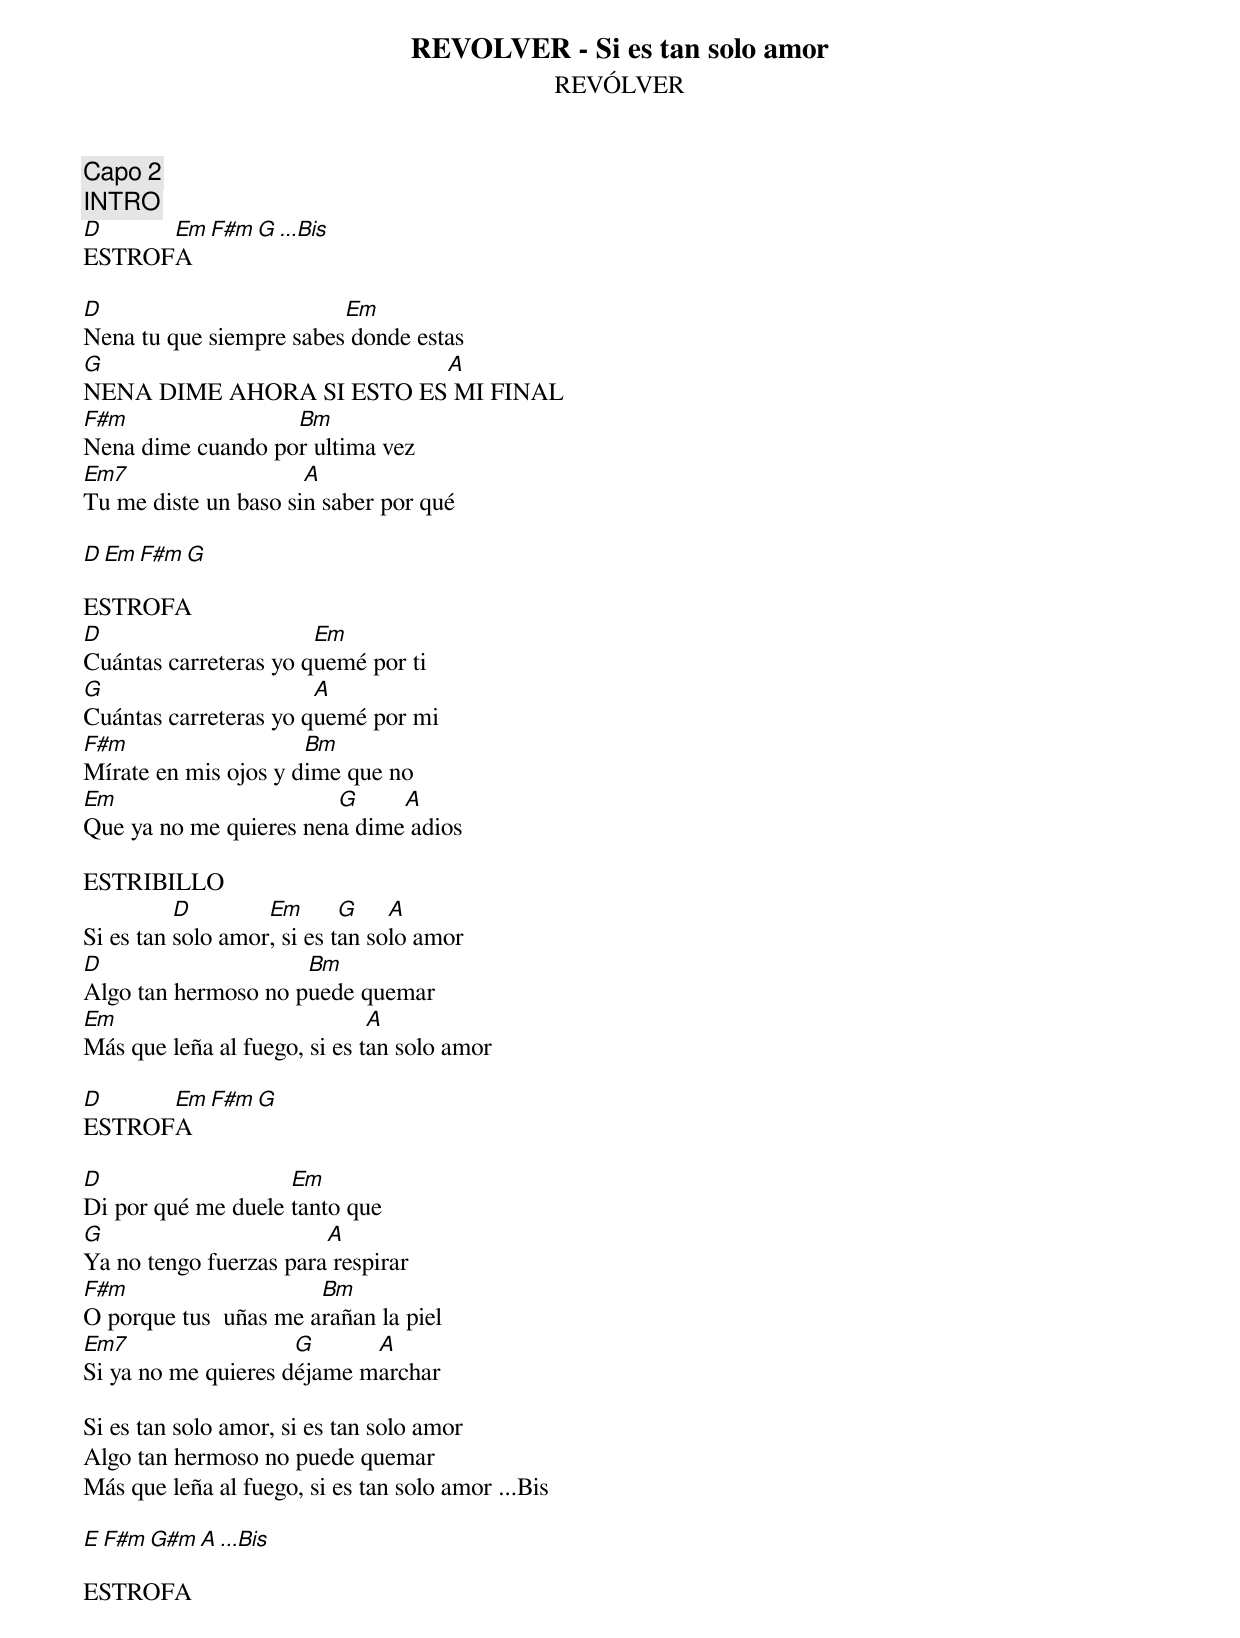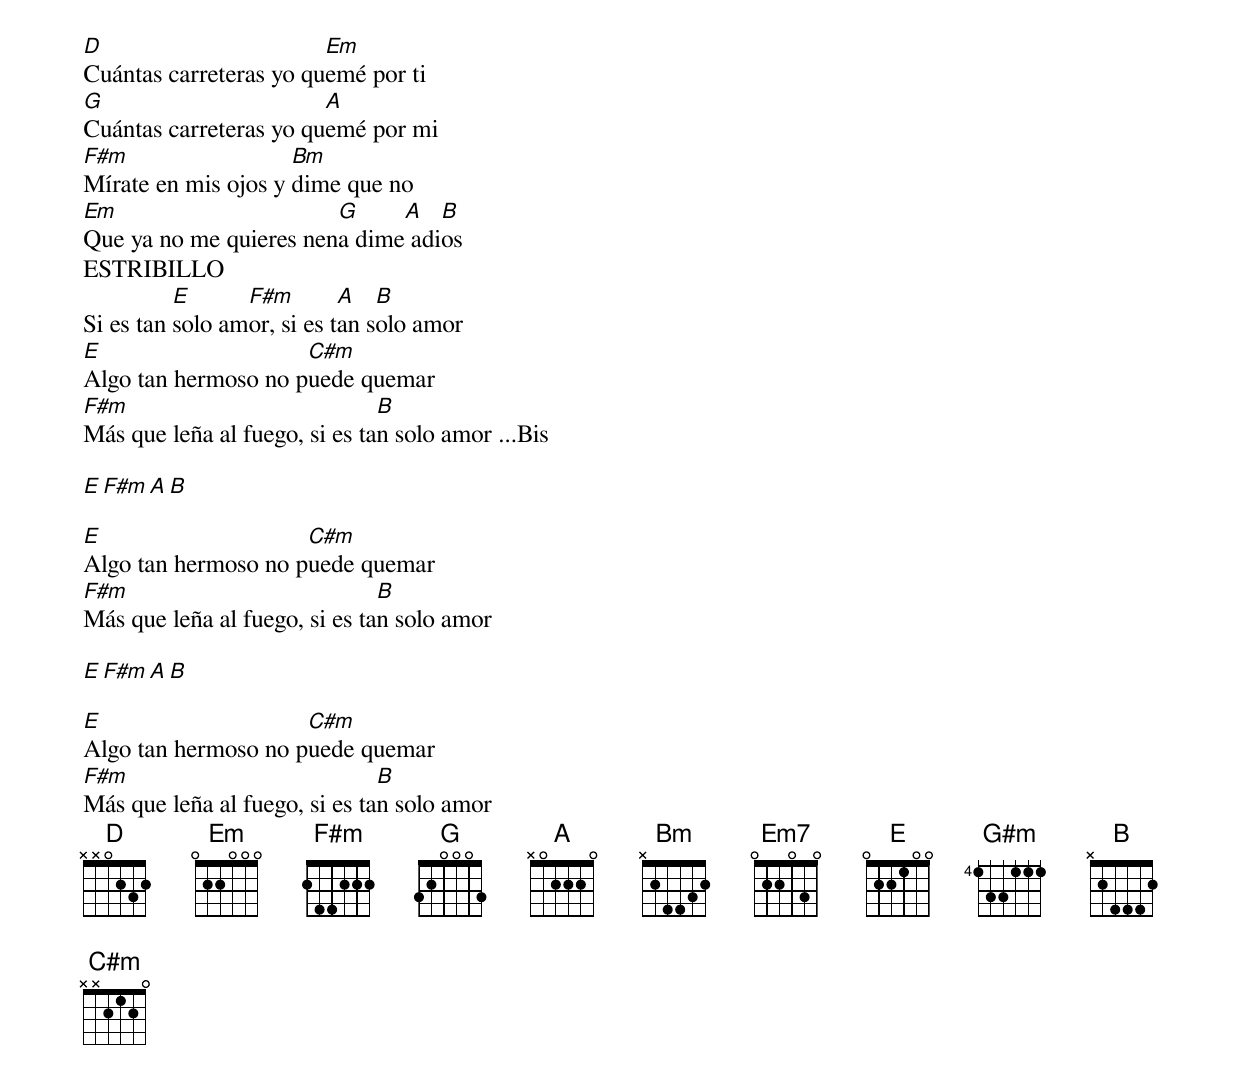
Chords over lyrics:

REVOLVER - Si es tan solo amor
REVÓLVER
Capo 2
INTRO
D     Em    F#m     G   ...Bis
ESTROFA

D                        Em
Nena tu que siempre sabes donde estas
G                         A
NENA DIME AHORA SI ESTO ES MI FINAL
F#m                Bm
Nena dime cuando por ultima vez
Em7                   A
Tu me diste un baso sin saber por qué

D     Em    F#m     G

ESTROFA
D                      Em
Cuántas carreteras yo quemé por ti
G                      A
Cuántas carreteras yo quemé por mi
F#m                   Bm
Mírate en mis ojos y dime que no
Em                      G     A
Que ya no me quieres nena dime adios

ESTRIBILLO
          D        Em       G    A
Si es tan solo amor, si es tan solo amor
D                    Bm
Algo tan hermoso no puede quemar
Em                            A
Más que leña al fuego, si es tan solo amor

D     Em    F#m     G
ESTROFA

D                   Em
Di por qué me duele tanto que
G                       A
Ya no tengo fuerzas para respirar
F#m                    Bm
O porque tus  uñas me arañan la piel
Em7                  G      A
Si ya no me quieres déjame marchar

Si es tan solo amor, si es tan solo amor
Algo tan hermoso no puede quemar
Más que leña al fuego, si es tan solo amor ...Bis

E      F#m      G#m       A    ...Bis

ESTROFA
D                       Em
Cuántas carreteras yo quemé por ti
G                       A
Cuántas carreteras yo quemé por mi
F#m                  Bm
Mírate en mis ojos y dime que no
Em                      G     A   B
Que ya no me quieres nena dime adios
ESTRIBILLO
          E      F#m        A   B
Si es tan solo amor, si es tan solo amor
E                    C#m
Algo tan hermoso no puede quemar
F#m                            B
Más que leña al fuego, si es tan solo amor ...Bis

E       F#m       A       B

E                    C#m
Algo tan hermoso no puede quemar
F#m                            B
Más que leña al fuego, si es tan solo amor

E       F#m       A       B

E                    C#m
Algo tan hermoso no puede quemar
F#m                            B
Más que leña al fuego, si es tan solo amor
